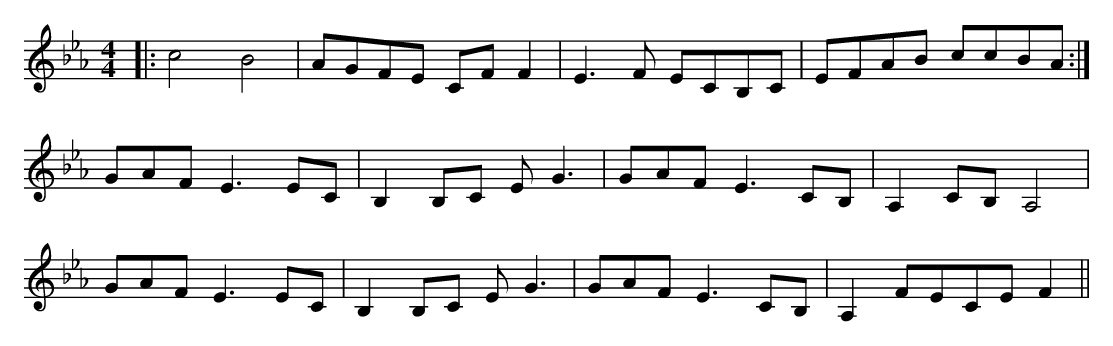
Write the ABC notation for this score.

X:1
M:4/4
K:Fdor
|:c4 B4|AGFE CF F2|E3 F ECB,C|EFAB ccBA:|
GAFE3 EC|B,2 B,C EG3|GAFE3 CB,|A,2 CB, A,4|
GAFE3 EC|B,2 B,C EG3|GAFE3 CB,|A,2 FECE F2||
